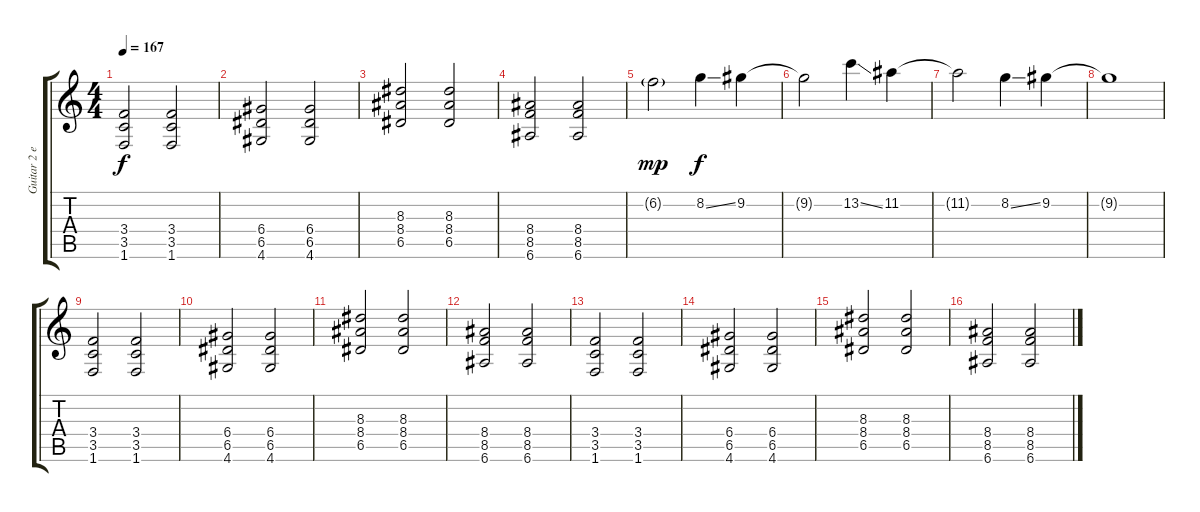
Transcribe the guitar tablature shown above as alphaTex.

\track ("Guitar 2 et éléctric violin" "Guitar 2 e") {instrument distortionguitar}
\staff {score tabs}
\tuning (E4 B3 G3 D3 A2 E2) {hide}
\ts (4 4)
\tempo 167
\clef g2
\ks c
(3.4 3.5 1.6).2{dy f} (3.4 3.5 1.6).2 |
(6.4 6.5 4.6).2 (6.4 6.5 4.6).2 |
(8.3 8.4 6.5).2 (8.3 8.4 6.5).2 |
(8.4 8.5 6.6).2 (8.4 8.5 6.6).2 |
6.2{g}.2{dy mp} 8.2{ss}.4{dy f} 9.2.4 |
9.2{t}.2 13.2{ss}.4 11.2.4 |
11.2{t}.2 8.2{ss}.4 9.2.4 |
9.2{t}.1 |
(3.4 3.5 1.6).2 (3.4 3.5 1.6).2 |
(6.4 6.5 4.6).2 (6.4 6.5 4.6).2 |
(8.3 8.4 6.5).2 (8.3 8.4 6.5).2 |
(8.4 8.5 6.6).2 (8.4 8.5 6.6).2 |
(3.4 3.5 1.6).2 (3.4 3.5 1.6).2 |
(6.4 6.5 4.6).2 (6.4 6.5 4.6).2 |
(8.3 8.4 6.5).2 (8.3 8.4 6.5).2 |
(8.4 8.5 6.6).2 (8.4 8.5 6.6).2
